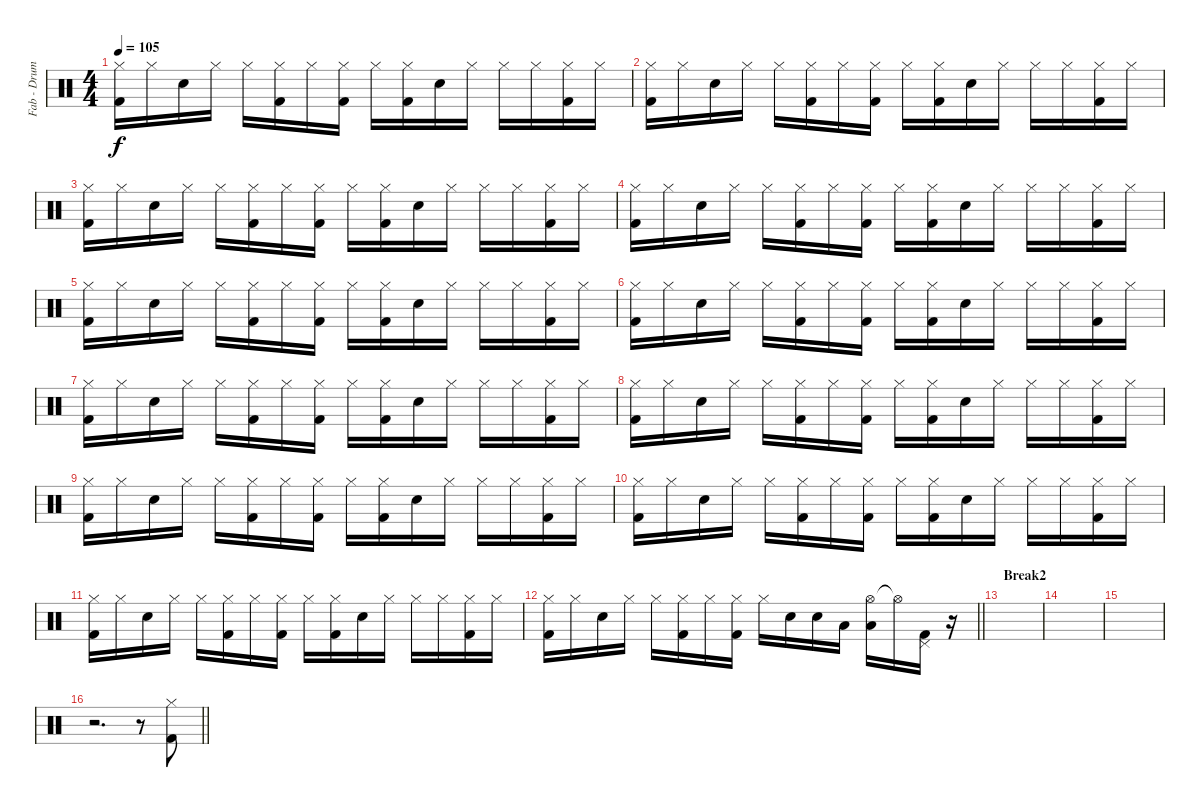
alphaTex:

\track ("Fab - Drums MIDI" "Fab - Drum") {instrument percussion}
\staff {score}
\articulation defaults
\ts (4 4)
\tempo 105
\clef neutral
\ks c
("Hi-Hat (closed)" "Kick (hit) 2").16{dy f} "Hi-Hat (closed)".16 "Snare (hit) 2".16 "Hi-Hat (closed)".16 "Hi-Hat (closed)".16 ("Hi-Hat (closed)" "Kick (hit) 2").16 "Hi-Hat (closed)".16 ("Hi-Hat (closed)" "Kick (hit) 2").16 "Hi-Hat (closed)".16 ("Hi-Hat (closed)" "Kick (hit) 2").16 "Snare (hit) 2".16 "Hi-Hat (closed)".16 "Hi-Hat (closed)".16 "Hi-Hat (closed)".16 ("Hi-Hat (closed)" "Kick (hit) 2").16 "Hi-Hat (closed)".16 |
("Hi-Hat (closed)" "Kick (hit) 2").16 "Hi-Hat (closed)".16 "Snare (hit) 2".16 "Hi-Hat (closed)".16 "Hi-Hat (closed)".16 ("Hi-Hat (closed)" "Kick (hit) 2").16 "Hi-Hat (closed)".16 ("Hi-Hat (closed)" "Kick (hit) 2").16 "Hi-Hat (closed)".16 ("Hi-Hat (closed)" "Kick (hit) 2").16 "Snare (hit) 2".16 "Hi-Hat (closed)".16 "Hi-Hat (closed)".16 "Hi-Hat (closed)".16 ("Hi-Hat (closed)" "Kick (hit) 2").16 "Hi-Hat (closed)".16 |
("Hi-Hat (closed)" "Kick (hit) 2").16 "Hi-Hat (closed)".16 "Snare (hit) 2".16 "Hi-Hat (closed)".16 "Hi-Hat (closed)".16 ("Hi-Hat (closed)" "Kick (hit) 2").16 "Hi-Hat (closed)".16 ("Hi-Hat (closed)" "Kick (hit) 2").16 "Hi-Hat (closed)".16 ("Hi-Hat (closed)" "Kick (hit) 2").16 "Snare (hit) 2".16 "Hi-Hat (closed)".16 "Hi-Hat (closed)".16 "Hi-Hat (closed)".16 ("Hi-Hat (closed)" "Kick (hit) 2").16 "Hi-Hat (closed)".16 |
("Hi-Hat (closed)" "Kick (hit) 2").16 "Hi-Hat (closed)".16 "Snare (hit) 2".16 "Hi-Hat (closed)".16 "Hi-Hat (closed)".16 ("Hi-Hat (closed)" "Kick (hit) 2").16 "Hi-Hat (closed)".16 ("Hi-Hat (closed)" "Kick (hit) 2").16 "Hi-Hat (closed)".16 ("Hi-Hat (closed)" "Kick (hit) 2").16 "Snare (hit) 2".16 "Hi-Hat (closed)".16 "Hi-Hat (closed)".16 "Hi-Hat (closed)".16 ("Hi-Hat (closed)" "Kick (hit) 2").16 "Hi-Hat (closed)".16 |
("Hi-Hat (closed)" "Kick (hit) 2").16 "Hi-Hat (closed)".16 "Snare (hit) 2".16 "Hi-Hat (closed)".16 "Hi-Hat (closed)".16 ("Hi-Hat (closed)" "Kick (hit) 2").16 "Hi-Hat (closed)".16 ("Hi-Hat (closed)" "Kick (hit) 2").16 "Hi-Hat (closed)".16 ("Hi-Hat (closed)" "Kick (hit) 2").16 "Snare (hit) 2".16 "Hi-Hat (closed)".16 "Hi-Hat (closed)".16 "Hi-Hat (closed)".16 ("Hi-Hat (closed)" "Kick (hit) 2").16 "Hi-Hat (closed)".16 |
("Hi-Hat (closed)" "Kick (hit) 2").16 "Hi-Hat (closed)".16 "Snare (hit) 2".16 "Hi-Hat (closed)".16 "Hi-Hat (closed)".16 ("Hi-Hat (closed)" "Kick (hit) 2").16 "Hi-Hat (closed)".16 ("Hi-Hat (closed)" "Kick (hit) 2").16 "Hi-Hat (closed)".16 ("Hi-Hat (closed)" "Kick (hit) 2").16 "Snare (hit) 2".16 "Hi-Hat (closed)".16 "Hi-Hat (closed)".16 "Hi-Hat (closed)".16 ("Hi-Hat (closed)" "Kick (hit) 2").16 "Hi-Hat (closed)".16 |
("Hi-Hat (closed)" "Kick (hit) 2").16 "Hi-Hat (closed)".16 "Snare (hit) 2".16 "Hi-Hat (closed)".16 "Hi-Hat (closed)".16 ("Hi-Hat (closed)" "Kick (hit) 2").16 "Hi-Hat (closed)".16 ("Hi-Hat (closed)" "Kick (hit) 2").16 "Hi-Hat (closed)".16 ("Hi-Hat (closed)" "Kick (hit) 2").16 "Snare (hit) 2".16 "Hi-Hat (closed)".16 "Hi-Hat (closed)".16 "Hi-Hat (closed)".16 ("Hi-Hat (closed)" "Kick (hit) 2").16 "Hi-Hat (closed)".16 |
("Hi-Hat (closed)" "Kick (hit) 2").16 "Hi-Hat (closed)".16 "Snare (hit) 2".16 "Hi-Hat (closed)".16 "Hi-Hat (closed)".16 ("Hi-Hat (closed)" "Kick (hit) 2").16 "Hi-Hat (closed)".16 ("Hi-Hat (closed)" "Kick (hit) 2").16 "Hi-Hat (closed)".16 ("Hi-Hat (closed)" "Kick (hit) 2").16 "Snare (hit) 2".16 "Hi-Hat (closed)".16 "Hi-Hat (closed)".16 "Hi-Hat (closed)".16 ("Hi-Hat (closed)" "Kick (hit) 2").16 "Hi-Hat (closed)".16 |
("Hi-Hat (closed)" "Kick (hit) 2").16 "Hi-Hat (closed)".16 "Snare (hit) 2".16 "Hi-Hat (closed)".16 "Hi-Hat (closed)".16 ("Hi-Hat (closed)" "Kick (hit) 2").16 "Hi-Hat (closed)".16 ("Hi-Hat (closed)" "Kick (hit) 2").16 "Hi-Hat (closed)".16 ("Hi-Hat (closed)" "Kick (hit) 2").16 "Snare (hit) 2".16 "Hi-Hat (closed)".16 "Hi-Hat (closed)".16 "Hi-Hat (closed)".16 ("Hi-Hat (closed)" "Kick (hit) 2").16 "Hi-Hat (closed)".16 |
("Hi-Hat (closed)" "Kick (hit) 2").16 "Hi-Hat (closed)".16 "Snare (hit) 2".16 "Hi-Hat (closed)".16 "Hi-Hat (closed)".16 ("Hi-Hat (closed)" "Kick (hit) 2").16 "Hi-Hat (closed)".16 ("Hi-Hat (closed)" "Kick (hit) 2").16 "Hi-Hat (closed)".16 ("Hi-Hat (closed)" "Kick (hit) 2").16 "Snare (hit) 2".16 "Hi-Hat (closed)".16 "Hi-Hat (closed)".16 "Hi-Hat (closed)".16 ("Hi-Hat (closed)" "Kick (hit) 2").16 "Hi-Hat (closed)".16 |
("Hi-Hat (closed)" "Kick (hit) 2").16 "Hi-Hat (closed)".16 "Snare (hit) 2".16 "Hi-Hat (closed)".16 "Hi-Hat (closed)".16 ("Hi-Hat (closed)" "Kick (hit) 2").16 "Hi-Hat (closed)".16 ("Hi-Hat (closed)" "Kick (hit) 2").16 "Hi-Hat (closed)".16 ("Hi-Hat (closed)" "Kick (hit) 2").16 "Snare (hit) 2".16 "Hi-Hat (closed)".16 "Hi-Hat (closed)".16 "Hi-Hat (closed)".16 ("Hi-Hat (closed)" "Kick (hit) 2").16 "Hi-Hat (closed)".16 |
\barLineRight lightlight
("Hi-Hat (closed)" "Kick (hit) 2").16 "Hi-Hat (closed)".16 "Snare (hit) 2".16 "Hi-Hat (closed)".16 "Hi-Hat (closed)".16 ("Hi-Hat (closed)" "Kick (hit) 2").16 "Hi-Hat (closed)".16 ("Hi-Hat (closed)" "Kick (hit) 2").16 "Hi-Hat (closed)".16 "Snare (hit) 2".16 "Snare (hit) 2".16 "Low Tom (hit)".16 ("Hi-Hat (open)" "Low Tom (hit)").16 "Hi-Hat (open)"{t}.16 ("Pedal Hi-Hat (hit)" "Kick (hit) 2").16 r.16 |
\section ("" "Break2")
|
|
|
\barLineRight lightlight
r.2{d} r.8 ("Hi-Hat (closed)" "Kick (hit) 2").8
